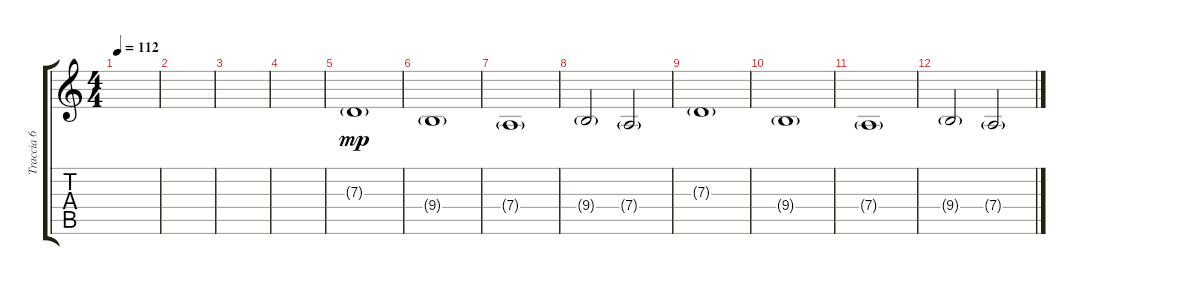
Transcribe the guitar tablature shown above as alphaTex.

\track ("Traccia 6" "Traccia 6") {instrument pad2warm}
\staff {score tabs}
\tuning (E4 B3 G3 D3 A2 E2) {hide}
\ts (4 4)
\tempo 112
\clef g2
\ks c
|
|
|
|
7.3{g}.1{dy mp} |
9.4{g}.1 |
7.4{g}.1 |
9.4{g}.2 7.4{g}.2 |
7.3{g}.1 |
9.4{g}.1 |
7.4{g}.1 |
9.4{g}.2 7.4{g}.2
